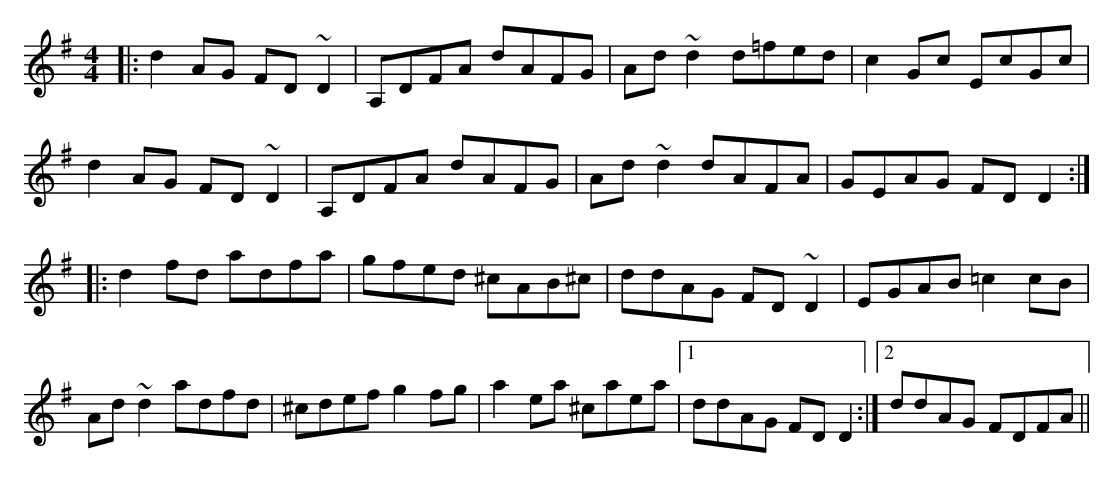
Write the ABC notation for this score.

X:1
M:4/4
K:Dmix
|:d2AG FD~D2|A,DFA dAFG|Ad~d2 d=fed|c2Gc EcGc|
d2AG FD~D2|A,DFA dAFG|Ad~d2 dAFA|GEAG FDD2:|
|:d2fd adfa|gfed ^cAB^c|ddAG FD~D2|EGAB =c2cB|
Ad~d2 adfd|^cdef g2fg|a2ea ^caea|1 ddAG FDD2:|2 ddAG FDFA||
